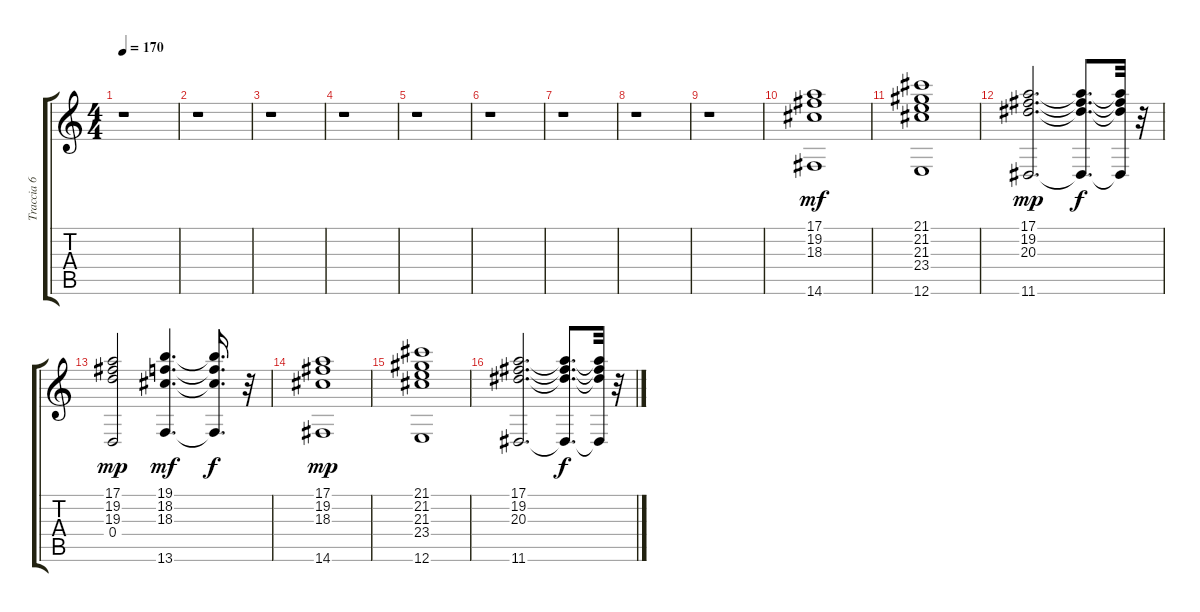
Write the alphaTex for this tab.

\track ("Traccia 6" "Traccia 6") {instrument stringensemble1}
\staff {score tabs}
\tuning (E4 B3 G3 D3 A2 E2) {hide}
\ts (4 4)
\tempo 170
\clef g2
\ks c
r.1{dy mf} |
r.1 |
r.1 |
r.1 |
r.1 |
r.1 |
r.1 |
r.1 |
r.1 |
(17.1 19.2 18.3 14.6).1{volume 13} |
(21.1 21.2 21.3 23.4 12.6).1 |
(17.1 19.2 20.3 11.6).2{d dy mp} (17.1{t} 19.2{t} 20.3{t} 11.6{t}).8{d dy f} (17.1{t} 19.2{t} 20.3{t} 11.6{t}).32 r.32 |
(17.1 19.2 19.3 0.4).2{dy mp} (19.1 18.2 18.3 13.6).4{d dy mf} (19.1{t} 18.2{t} 18.3{t} 13.6{t}).16{d dy f} r.32 |
(17.1 19.2 18.3 14.6).1{dy mp} |
(21.1 21.2 21.3 23.4 12.6).1 |
(17.1 19.2 20.3 11.6).2{d} (17.1{t} 19.2{t} 20.3{t} 11.6{t}).8{d dy f} (17.1{t} 19.2{t} 20.3{t} 11.6{t}).32 r.32
